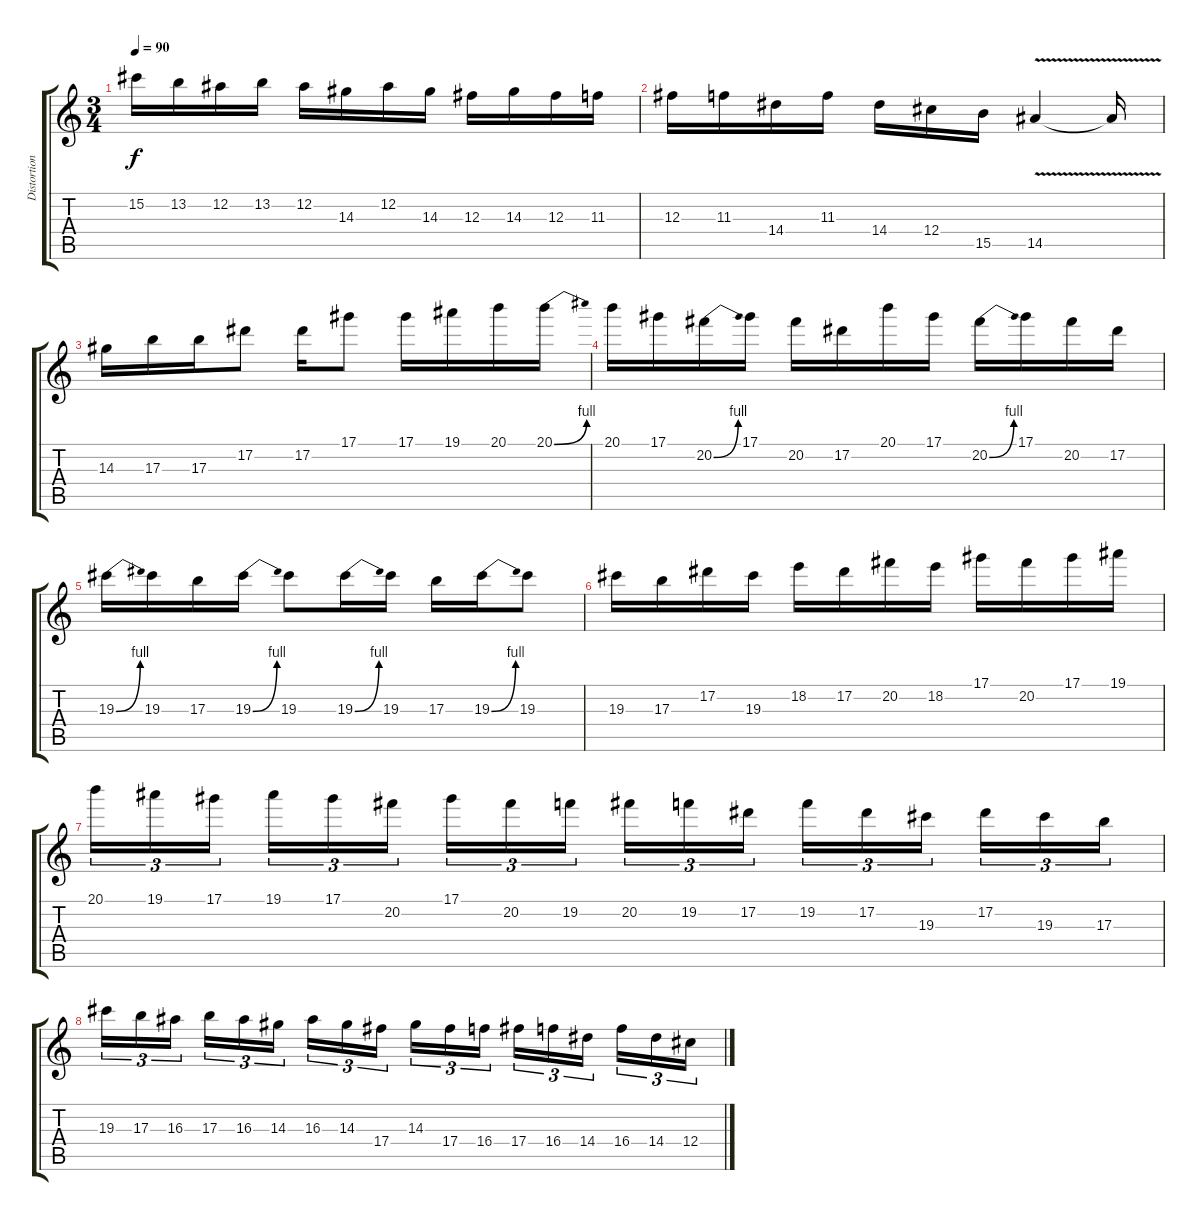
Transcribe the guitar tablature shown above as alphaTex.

\track ("Distortion Lead Guitar" "Distortion") {instrument distortionguitar}
\staff {score tabs}
\tuning (Eb4 Bb3 Gb3 Db3 Ab2 Eb2) {hide}
\ts (3 4)
\tempo 90
\clef g2
\ks c
15.2.16{dy f} 13.2.16 12.2.16 13.2.16 12.2.16 14.3.16 12.2.16 14.3.16 12.3.16 14.3.16 12.3.16 11.3.16 |
12.3.16 11.3.16 14.4.16 11.3.16 14.4.16 12.4.16 15.5.16 14.5{v}.4 14.5{t}.16 |
14.3.16 17.3.16 17.3.16 17.2.8 17.2.16 17.1.8 17.1.16 19.1.16 20.1.16 20.1{be (bend 0 0 60 4)}.16 |
20.1.16 17.1.16 20.2{be (bend 0 0 60 4)}.16 17.1.16 20.2.16 17.2.16 20.1.16 17.1.16 20.2{be (bend 0 0 60 4)}.16 17.1.16 20.2.16 17.2.16 |
19.3{be (bend 0 0 60 4)}.16 19.3.16 17.3.16 19.3{be (bend 0 0 60 4)}.16 19.3.8 19.3{be (bend 0 0 60 4)}.16 19.3.16 17.3.16 19.3{be (bend 0 0 60 4)}.16 19.3.8 |
19.3.16 17.3.16 17.2.16 19.3.16 18.2.16 17.2.16 20.2.16 18.2.16 17.1.16 20.2.16 17.1.16 19.1.16 |
20.1.16{tu (3 2)} 19.1.16{tu (3 2)} 17.1.16{tu (3 2)} 19.1.16{tu (3 2)} 17.1.16{tu (3 2)} 20.2.16{tu (3 2)} 17.1.16{tu (3 2)} 20.2.16{tu (3 2)} 19.2.16{tu (3 2)} 20.2.16{tu (3 2)} 19.2.16{tu (3 2)} 17.2.16{tu (3 2)} 19.2.16{tu (3 2)} 17.2.16{tu (3 2)} 19.3.16{tu (3 2)} 17.2.16{tu (3 2)} 19.3.16{tu (3 2)} 17.3.16{tu (3 2)} |
19.3.16{tu (3 2)} 17.3.16{tu (3 2)} 16.3.16{tu (3 2)} 17.3.16{tu (3 2)} 16.3.16{tu (3 2)} 14.3.16{tu (3 2)} 16.3.16{tu (3 2)} 14.3.16{tu (3 2)} 17.4.16{tu (3 2)} 14.3.16{tu (3 2)} 17.4.16{tu (3 2)} 16.4.16{tu (3 2)} 17.4.16{tu (3 2)} 16.4.16{tu (3 2)} 14.4.16{tu (3 2)} 16.4.16{tu (3 2)} 14.4.16{tu (3 2)} 12.4.16{tu (3 2)}
